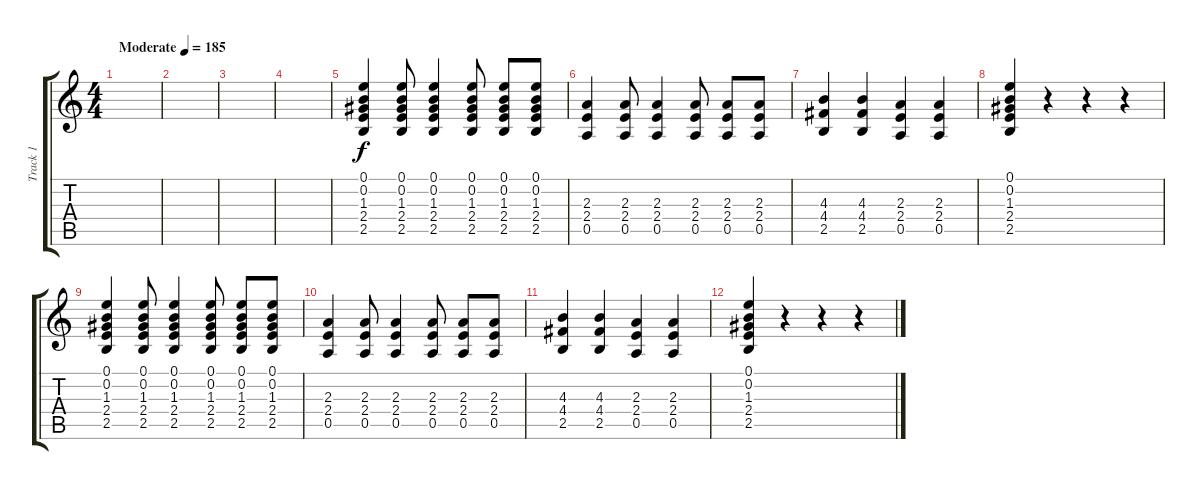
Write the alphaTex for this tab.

\track ("Track 1" "Track 1") {instrument acousticguitarsteel}
\staff {score tabs}
\tuning (E4 B3 G3 D3 A2 E2) {hide}
\ts (4 4)
\tempo (185 "Moderate")
\clef g2
\ks c
|
|
|
|
(0.1 0.2 1.3 2.4 2.5).4 (0.1 0.2 1.3 2.4 2.5).8 (0.1 0.2 1.3 2.4 2.5).4 (0.1 0.2 1.3 2.4 2.5).8 (0.1 0.2 1.3 2.4 2.5).8 (0.1 0.2 1.3 2.4 2.5).8 |
(2.3 2.4 0.5).4 (2.3 2.4 0.5).8 (2.3 2.4 0.5).4 (2.3 2.4 0.5).8 (2.3 2.4 0.5).8 (2.3 2.4 0.5).8 |
(4.3 4.4 2.5).4 (4.3 4.4 2.5).4 (2.3 2.4 0.5).4 (2.3 2.4 0.5).4 |
(0.1 0.2 1.3 2.4 2.5).4 r.4 r.4 r.4 |
(0.1 0.2 1.3 2.4 2.5).4 (0.1 0.2 1.3 2.4 2.5).8 (0.1 0.2 1.3 2.4 2.5).4 (0.1 0.2 1.3 2.4 2.5).8 (0.1 0.2 1.3 2.4 2.5).8 (0.1 0.2 1.3 2.4 2.5).8 |
(2.3 2.4 0.5).4 (2.3 2.4 0.5).8 (2.3 2.4 0.5).4 (2.3 2.4 0.5).8 (2.3 2.4 0.5).8 (2.3 2.4 0.5).8 |
(4.3 4.4 2.5).4 (4.3 4.4 2.5).4 (2.3 2.4 0.5).4 (2.3 2.4 0.5).4 |
(0.1 0.2 1.3 2.4 2.5).4 r.4 r.4 r.4
